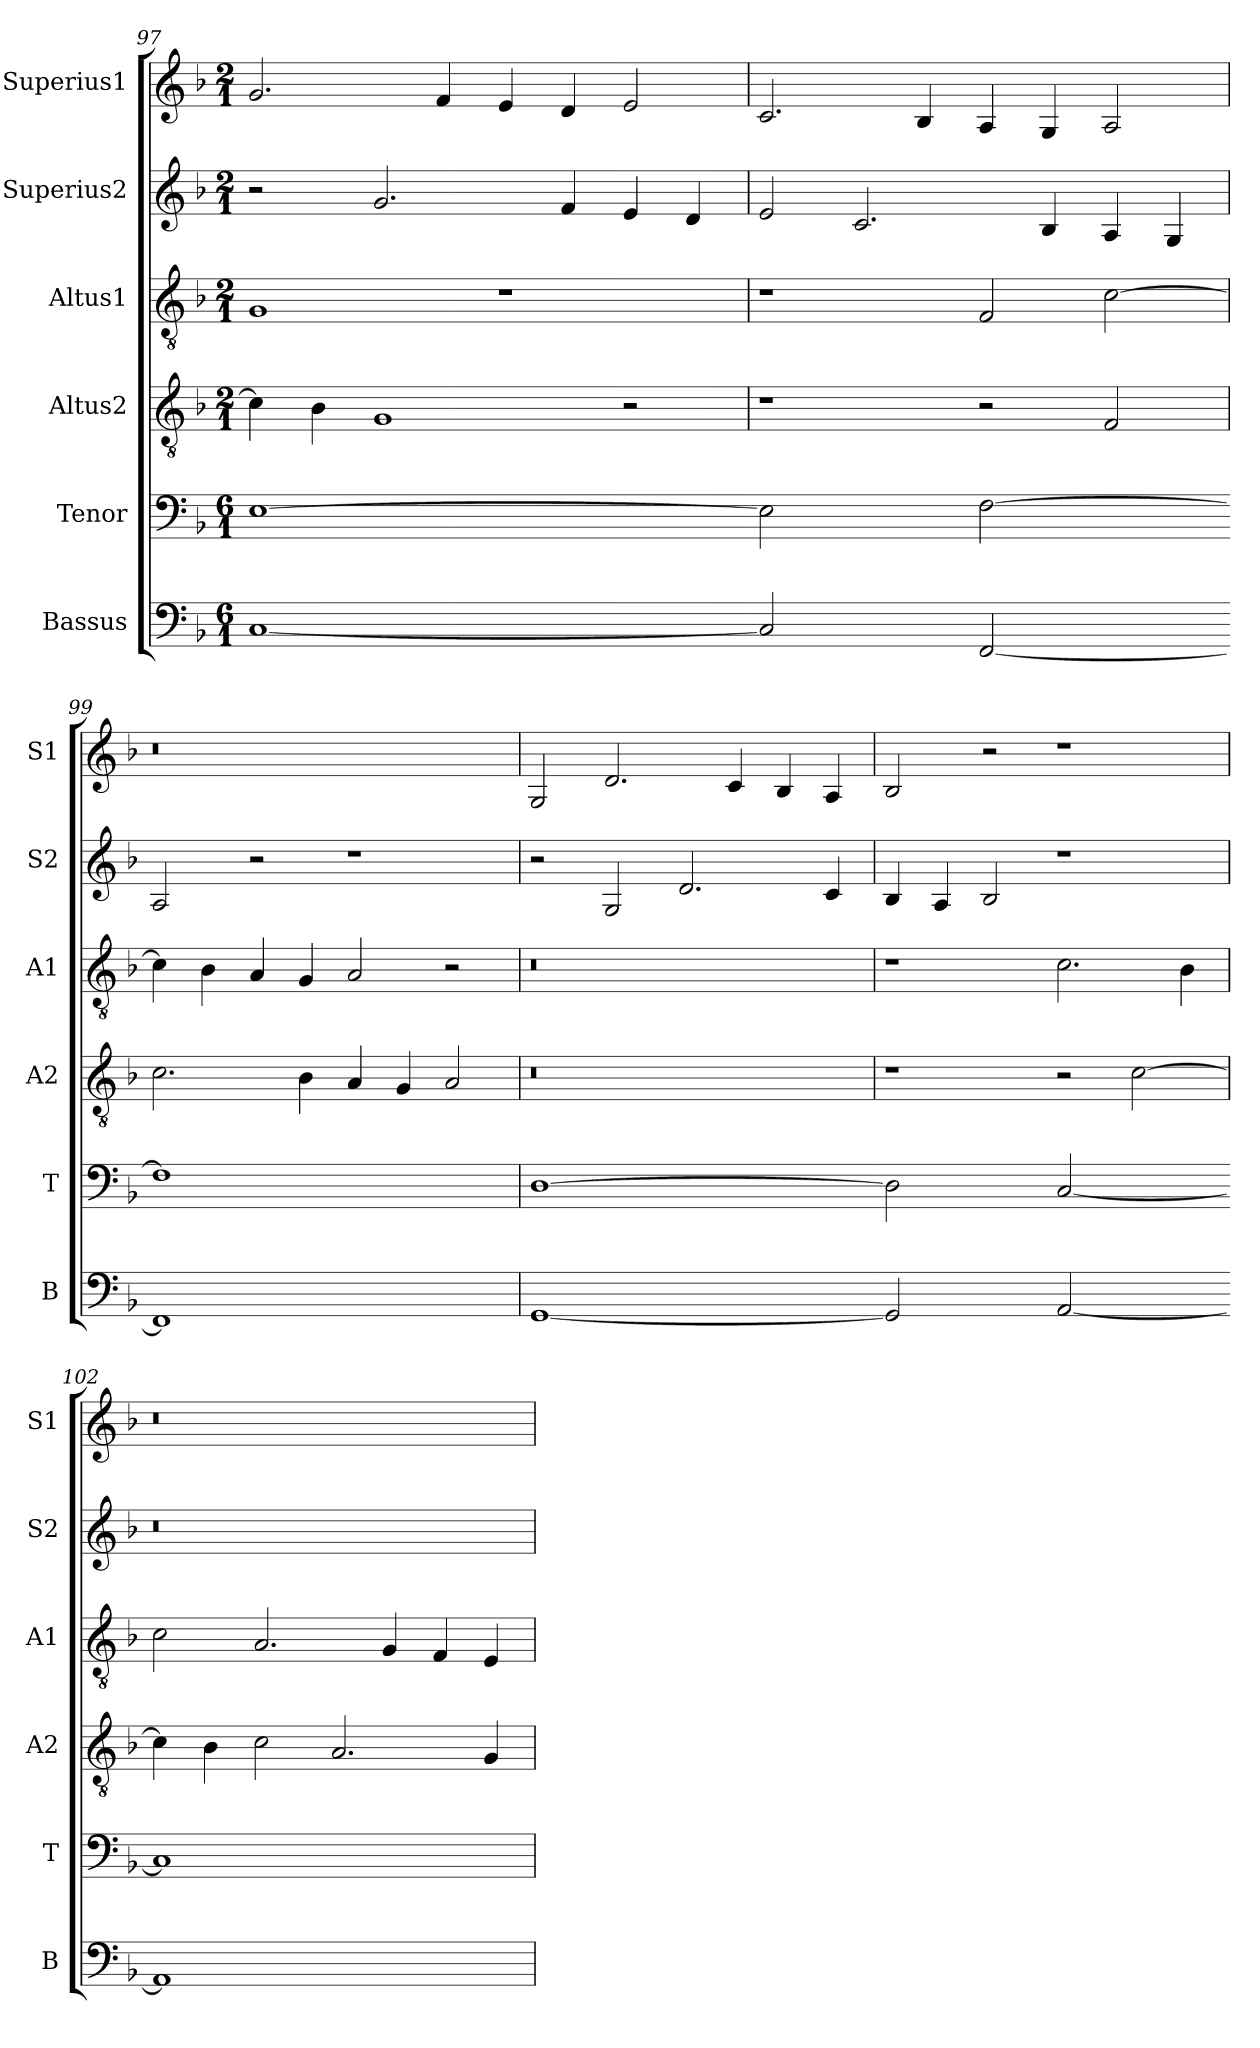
**kern	**kern	**kern	**kern	**kern	**kern
*part6	*part5	*part4	*part3	*part2	*part1
*staff6	*staff5	*staff4	*staff3	*staff2	*staff1
*I"Bassus	*I"Tenor	*I"Altus2	*I"Altus1	*I"Superius2	*I"Superius1
*I'B	*I'T	*I'A2	*I'A1	*I'S2	*I'S1
*clefF4	*clefF4	*clefGv2	*clefGv2	*clefG2	*clefG2
*k[b-]	*k[b-]	*k[b-]	*k[b-]	*k[b-]	*k[b-]
*M6/1	*M6/1	*M2/1	*M2/1	*M2/1	*M2/1
=97	=97	=97	=97	=97	=97
!LO:N:vis=1	!LO:N:vis=1	!	!	!	!
[0C	[0E	4c\]	1G	2r	2.g/
.	.	4B-\	.	.	.
.	.	1G	.	2.g/	.
.	.	.	.	.	4f/
.	.	.	1r	.	4e/
.	.	.	.	4f/	4d/
.	.	2r	.	4e/	2e/
.	.	.	.	4d/	.
=98-	=98-	=98	=98	=98	=98
!LO:N:vis=2	!LO:N:vis=2	!	!	!	!
1C]	1E]	1r	1r	2e/	2.c/
.	.	.	.	2.c/	.
.	.	.	.	.	4B-/
!LO:N:vis=2	!LO:N:vis=2	!	!	!	!
[1FF	[1F	2r	2F/	.	4A/
.	.	.	.	4B-/	4G/
.	.	2F/	[2c\	4A/	2A/
.	.	.	.	4G/	.
=99-	=99-	=99	=99	=99	=99
!LO:N:vis=1	!LO:N:vis=1	!	!	!	!
0FF]	0F]	2.c\	4c\]	2A/	0r
.	.	.	4B-\	.	.
.	.	.	4A/	2r	.
.	.	4B-\	4G/	.	.
.	.	4A/	2A/	1r	.
.	.	4G/	.	.	.
.	.	2A/	2r	.	.
=100	=100	=100	=100	=100	=100
!LO:N:vis=1	!LO:N:vis=1	!	!	!	!
[0GG	[0D	0r	0r	2r	2G/
.	.	.	.	2G/	2.d/
.	.	.	.	2.d/	.
.	.	.	.	.	4c/
.	.	.	.	.	4B-/
.	.	.	.	4c/	4A/
=101-	=101-	=101	=101	=101	=101
!LO:N:vis=2	!LO:N:vis=2	!	!	!	!
1GG]	1D]	1r	1r	4B-/	2B-/
.	.	.	.	4A/	.
.	.	.	.	2B-/	2r
!LO:N:vis=2	!LO:N:vis=2	!	!	!	!
[1AA	[1C	2r	2.c\	1r	1r
.	.	[2c\	.	.	.
.	.	.	4B-\	.	.
=102-	=102-	=102	=102	=102	=102
!LO:N:vis=1	!LO:N:vis=1	!	!	!	!
0AA]	0C]	4c\]	2c\	0r	0r
.	.	4B-\	.	.	.
.	.	2c\	2.A/	.	.
.	.	2.A/	.	.	.
.	.	.	4G/	.	.
.	.	.	4F/	.	.
.	.	4G/	4E/	.	.
=	=	=	=	=	=
*-	*-	*-	*-	*-	*-
